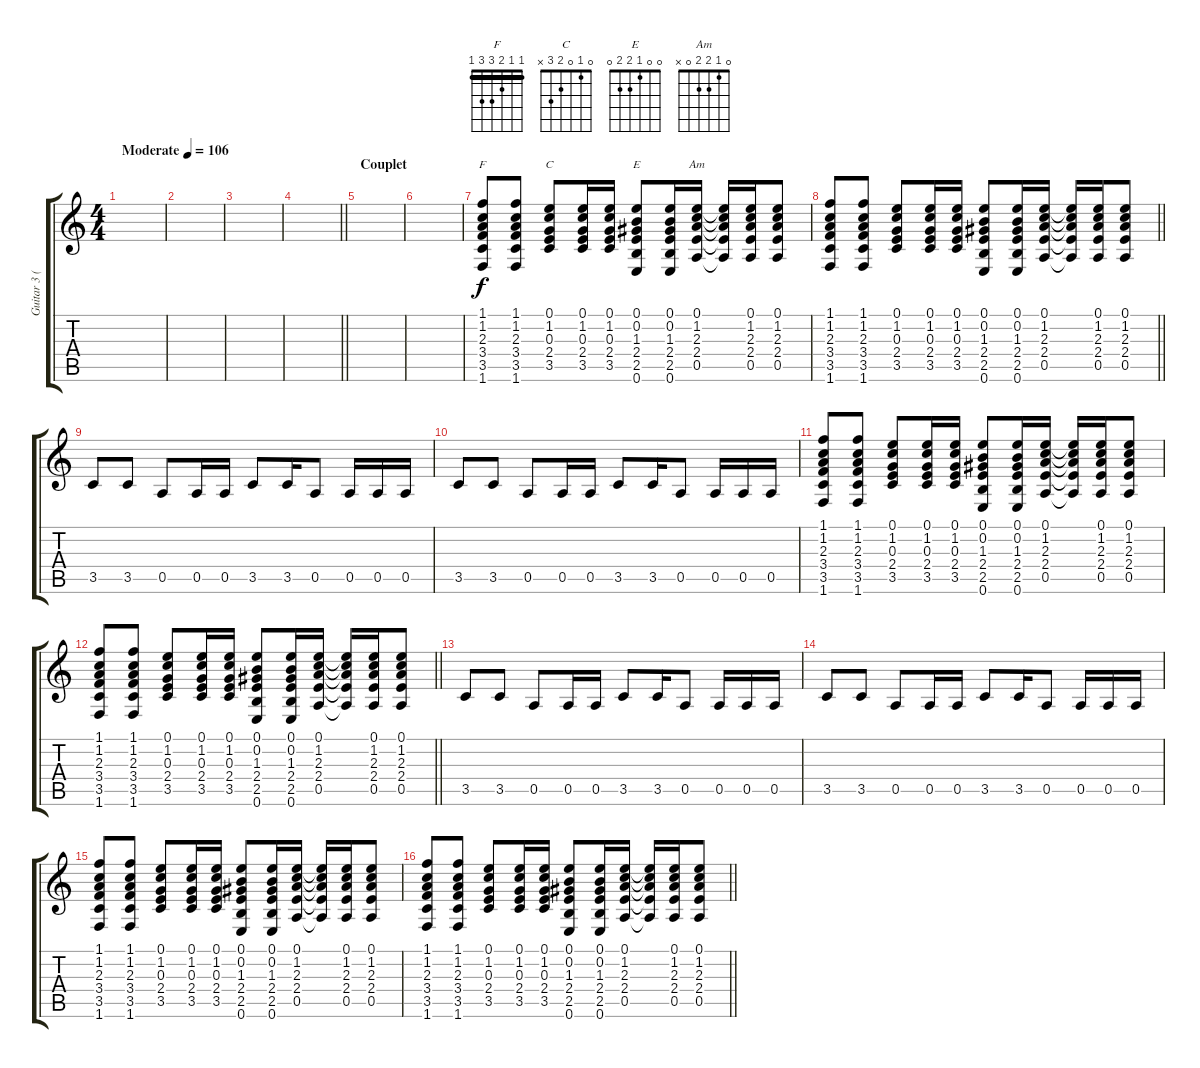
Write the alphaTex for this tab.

\track ("Guitar 3 (Dist)" "Guitar 3 (") {instrument overdrivenguitar}
\staff {score tabs}
\tuning (E4 B3 G3 D3 A2 E2) {hide}
\chord ("F" 1 1 2 3 3 1) {barre 1}
\chord ("C" 0 1 0 2 3 x)
\chord ("E" 0 0 1 2 2 0)
\chord ("Am" 0 1 2 2 0 x)
\ts (4 4)
\tempo (106 "Moderate")
\clef g2
\ks c
|
|
|
\barLineRight lightlight
|
\section ("" "Couplet")
|
|
(1.1 1.2 2.3 3.4 3.5 1.6).8{ch "F"} (1.1 1.2 2.3 3.4 3.5 1.6).8 (0.1 1.2 0.3 2.4 3.5).8{ch "C"} (0.1 1.2 0.3 2.4 3.5).16 (0.1 1.2 0.3 2.4 3.5).16 (0.1 0.2 1.3 2.4 2.5 0.6).8{ch "E"} (0.1 0.2 1.3 2.4 2.5 0.6).16 (0.1 1.2 2.3 2.4 0.5).16{ch "Am"} (0.1{t} 1.2{t} 2.3{t} 2.4{t} 0.5{t}).16 (0.1 1.2 2.3 2.4 0.5).16 (0.1 1.2 2.3 2.4 0.5).8 |
\barLineRight lightlight
(1.1 1.2 2.3 3.4 3.5 1.6).8 (1.1 1.2 2.3 3.4 3.5 1.6).8 (0.1 1.2 0.3 2.4 3.5).8 (0.1 1.2 0.3 2.4 3.5).16 (0.1 1.2 0.3 2.4 3.5).16 (0.1 0.2 1.3 2.4 2.5 0.6).8 (0.1 0.2 1.3 2.4 2.5 0.6).16 (0.1 1.2 2.3 2.4 0.5).16 (0.1{t} 1.2{t} 2.3{t} 2.4{t} 0.5{t}).16 (0.1 1.2 2.3 2.4 0.5).16 (0.1 1.2 2.3 2.4 0.5).8 |
3.5.8 3.5.8 0.5.8 0.5.16 0.5.16 3.5.8 3.5.16 0.5.8 0.5.16 0.5.16 0.5.16 |
3.5.8 3.5.8 0.5.8 0.5.16 0.5.16 3.5.8 3.5.16 0.5.8 0.5.16 0.5.16 0.5.16 |
(1.1 1.2 2.3 3.4 3.5 1.6).8 (1.1 1.2 2.3 3.4 3.5 1.6).8 (0.1 1.2 0.3 2.4 3.5).8 (0.1 1.2 0.3 2.4 3.5).16 (0.1 1.2 0.3 2.4 3.5).16 (0.1 0.2 1.3 2.4 2.5 0.6).8 (0.1 0.2 1.3 2.4 2.5 0.6).16 (0.1 1.2 2.3 2.4 0.5).16 (0.1{t} 1.2{t} 2.3{t} 2.4{t} 0.5{t}).16 (0.1 1.2 2.3 2.4 0.5).16 (0.1 1.2 2.3 2.4 0.5).8 |
\barLineRight lightlight
(1.1 1.2 2.3 3.4 3.5 1.6).8 (1.1 1.2 2.3 3.4 3.5 1.6).8 (0.1 1.2 0.3 2.4 3.5).8 (0.1 1.2 0.3 2.4 3.5).16 (0.1 1.2 0.3 2.4 3.5).16 (0.1 0.2 1.3 2.4 2.5 0.6).8 (0.1 0.2 1.3 2.4 2.5 0.6).16 (0.1 1.2 2.3 2.4 0.5).16 (0.1{t} 1.2{t} 2.3{t} 2.4{t} 0.5{t}).16 (0.1 1.2 2.3 2.4 0.5).16 (0.1 1.2 2.3 2.4 0.5).8 |
3.5.8 3.5.8 0.5.8 0.5.16 0.5.16 3.5.8 3.5.16 0.5.8 0.5.16 0.5.16 0.5.16 |
3.5.8 3.5.8 0.5.8 0.5.16 0.5.16 3.5.8 3.5.16 0.5.8 0.5.16 0.5.16 0.5.16 |
(1.1 1.2 2.3 3.4 3.5 1.6).8 (1.1 1.2 2.3 3.4 3.5 1.6).8 (0.1 1.2 0.3 2.4 3.5).8 (0.1 1.2 0.3 2.4 3.5).16 (0.1 1.2 0.3 2.4 3.5).16 (0.1 0.2 1.3 2.4 2.5 0.6).8 (0.1 0.2 1.3 2.4 2.5 0.6).16 (0.1 1.2 2.3 2.4 0.5).16 (0.1{t} 1.2{t} 2.3{t} 2.4{t} 0.5{t}).16 (0.1 1.2 2.3 2.4 0.5).16 (0.1 1.2 2.3 2.4 0.5).8 |
\barLineRight lightlight
(1.1 1.2 2.3 3.4 3.5 1.6).8 (1.1 1.2 2.3 3.4 3.5 1.6).8 (0.1 1.2 0.3 2.4 3.5).8 (0.1 1.2 0.3 2.4 3.5).16 (0.1 1.2 0.3 2.4 3.5).16 (0.1 0.2 1.3 2.4 2.5 0.6).8 (0.1 0.2 1.3 2.4 2.5 0.6).16 (0.1 1.2 2.3 2.4 0.5).16 (0.1{t} 1.2{t} 2.3{t} 2.4{t} 0.5{t}).16 (0.1 1.2 2.3 2.4 0.5).16 (0.1 1.2 2.3 2.4 0.5).8
